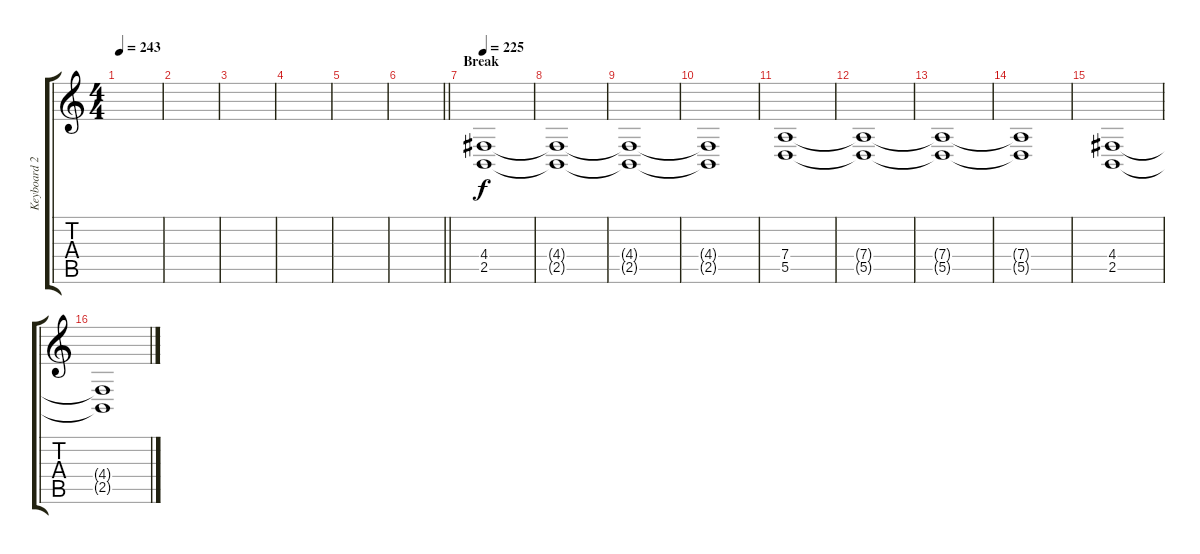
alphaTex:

\track ("Keyboard 2" "Keyboard 2") {instrument choiraahs}
\staff {score tabs}
\tuning (E4 B3 G3 D3 A2 E2) {hide}
\ts (4 4)
\tempo 243
\clef g2
\ks c
|
|
|
|
|
\barLineRight lightlight
|
\section ("" "Break")
\tempo 225
(4.4 2.5).1 |
(4.4{t} 2.5{t}).1 |
(4.4{t} 2.5{t}).1 |
(4.4{t} 2.5{t}).1 |
(7.4 5.5).1 |
(7.4{t} 5.5{t}).1 |
(7.4{t} 5.5{t}).1 |
(7.4{t} 5.5{t}).1 |
(4.4 2.5).1 |
(4.4{t} 2.5{t}).1
